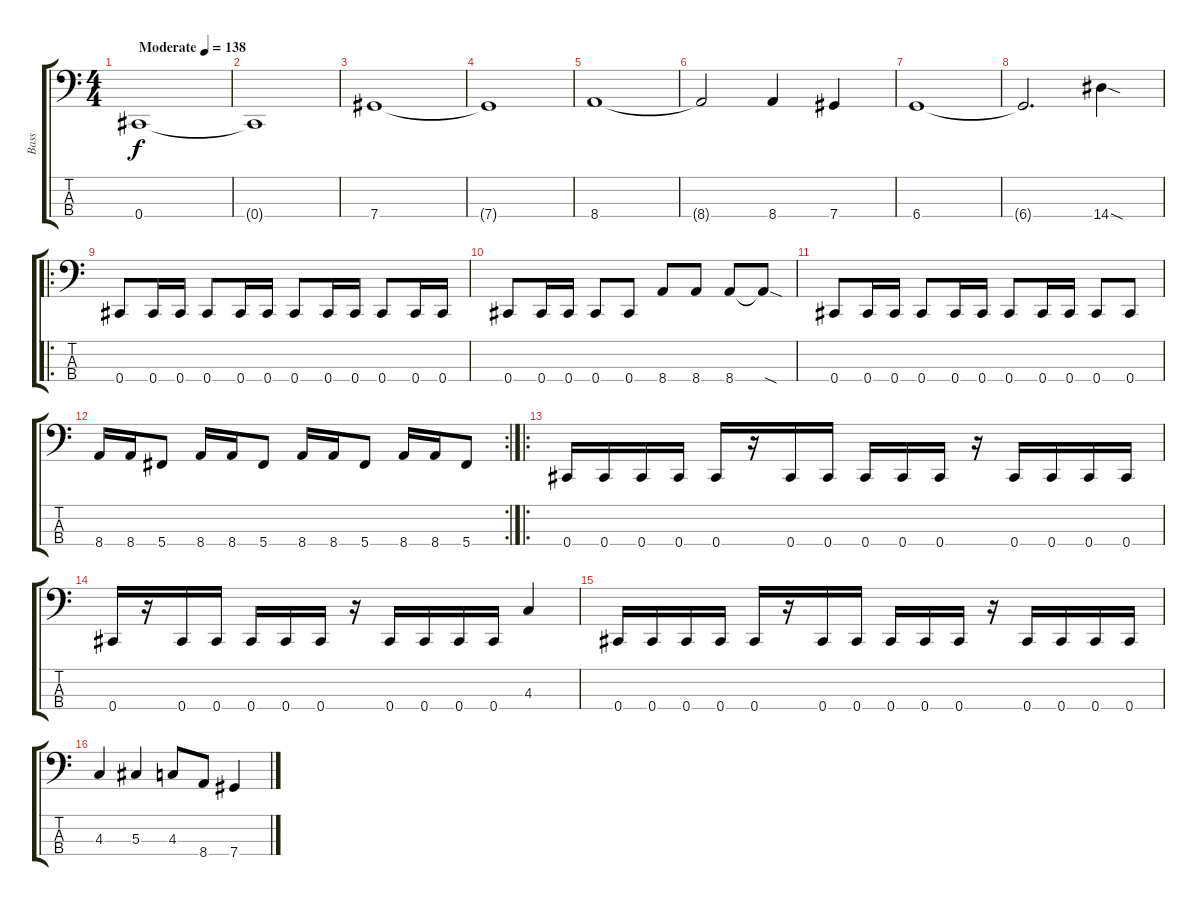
\track ("Bass" "Bass") {instrument electricbassfinger}
\staff {score tabs}
\tuning (Gb2 Db2 Ab1 Db1) {hide}
\ts (4 4)
\tempo (138 "Moderate")
\clef f4
\ks c
0.4.1{dy f instrument electricbassfinger} |
0.4{t}.1 |
7.4.1 |
7.4{t}.1 |
8.4.1 |
8.4{t}.2 8.4.4 7.4.4 |
6.4.1 |
6.4{t}.2{d} 14.4{sod}.4 |
\ro
0.4.8 0.4.16 0.4.16 0.4.8 0.4.16 0.4.16 0.4.8 0.4.16 0.4.16 0.4.8 0.4.16 0.4.16 |
0.4.8 0.4.16 0.4.16 0.4.8 0.4.8 8.4.8 8.4.8 8.4.8 8.4{sod t}.8 |
0.4.8 0.4.16 0.4.16 0.4.8 0.4.16 0.4.16 0.4.8 0.4.16 0.4.16 0.4.8 0.4.8 |
\rc 2
8.4.16 8.4.16 5.4.8 8.4.16 8.4.16 5.4.8 8.4.16 8.4.16 5.4.8 8.4.16 8.4.16 5.4.8 |
\ro
0.4.16 0.4.16 0.4.16 0.4.16 0.4.16 r.16 0.4.16 0.4.16 0.4.16 0.4.16 0.4.16 r.16 0.4.16 0.4.16 0.4.16 0.4.16 |
0.4.16 r.16 0.4.16 0.4.16 0.4.16 0.4.16 0.4.16 r.16 0.4.16 0.4.16 0.4.16 0.4.16 4.3.4 |
0.4.16 0.4.16 0.4.16 0.4.16 0.4.16 r.16 0.4.16 0.4.16 0.4.16 0.4.16 0.4.16 r.16 0.4.16 0.4.16 0.4.16 0.4.16 |
4.3.4 5.3.4 4.3.8 8.4.8 7.4.4
